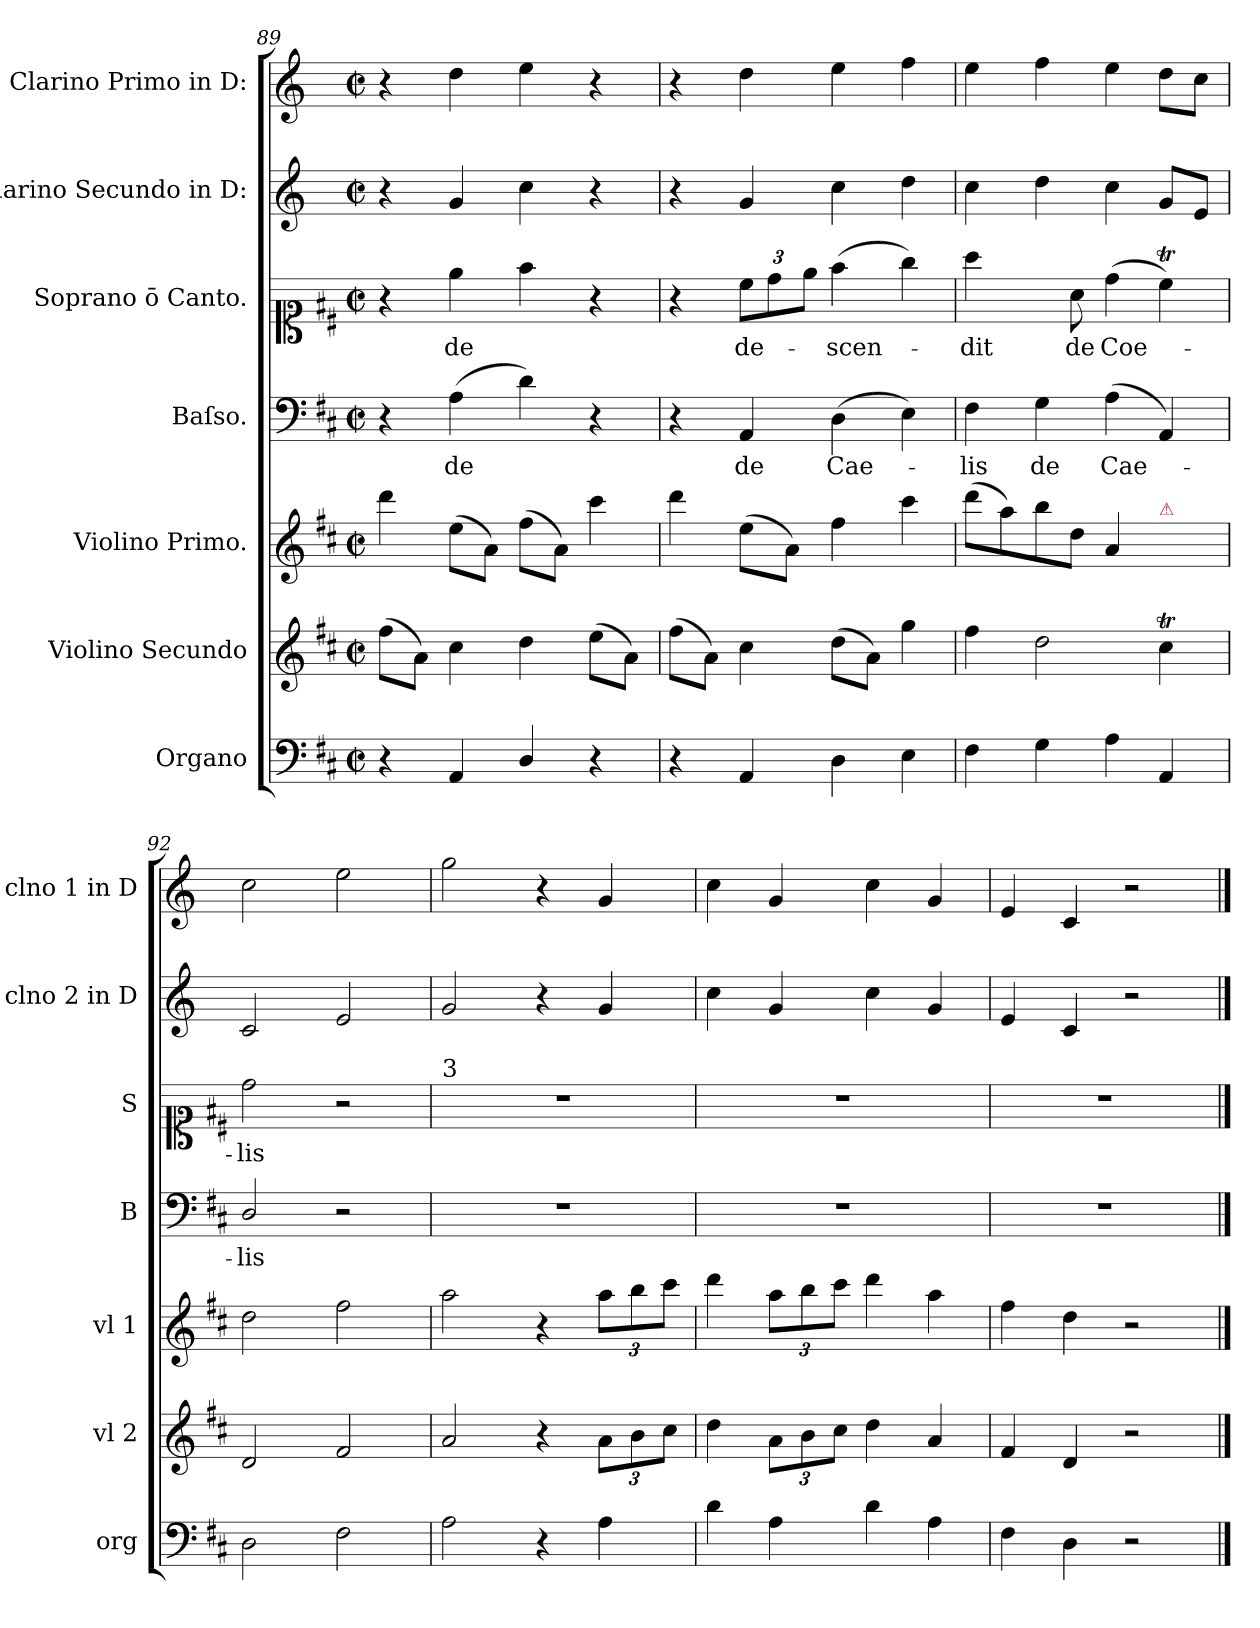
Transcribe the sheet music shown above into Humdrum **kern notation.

**kern	**kern	**kern	**kern	**text	**kern	**text	**kern	**kern
*part7	*part6	*part5	*part4	*part4	*part3	*part3	*part2	*part1
*staff7	*staff6	*staff5	*staff4	*staff4	*staff3	*staff3	*staff2	*staff1
*I"Organo	*I"Violino Secundo	*I"Violino Primo.	*I"Baſso.	*	*I"Soprano ō Canto.	*	*I"Clarino Secundo in D:	*I"Clarino Primo in D:
*I'org	*I'vl 2	*I'vl 1	*I'B	*	*I'S	*	*I'clno 2 in D	*I'clno 1 in D
*clefF4	*clefG2	*clefG2	*clefF4	*	*clefC1	*	*clefG2	*clefG2
*	*	*	*	*	*	*	*ITrd-1c-2	*ITrd-1c-2
*k[f#c#]	*k[f#c#]	*k[f#c#]	*k[f#c#]	*	*k[f#c#]	*	*k[f#c#]	*k[f#c#]
*D:	*D:	*D:	*D:	*	*D:	*	*D:	*D:
*M2/2	*M2/2	*M2/2	*M2/2	*	*M2/2	*	*M2/2	*M2/2
*met(c|)	*met(c|)	*met(c|)	*met(c|)	*	*met(c|)	*	*met(c|)	*met(c|)
=89	=89	=89	=89	=89	=89	=89	=89	=89
4r	(8ff#\L	4ddd\	4r	.	4r	.	4r	4r
.	8a\J)	.	.	.	.	.	.	.
4AA/	4cc#\	(8ee\L	(4A\	de	4ee\	de	4a/	4ee\
.	.	8a\J)	.	.	.	.	.	.
4D/	4dd\	(8ff#\L	4d\)	.	4ff#\	.	4dd\	4ff#\
.	.	8a\J)	.	.	.	.	.	.
4r	(8ee\L	4ccc#\	4r	.	4r	.	4r	4r
.	8a\J)	.	.	.	.	.	.	.
=90	=90	=90	=90	=90	=90	=90	=90	=90
4r	(8ff#\L	4ddd\	4r	.	4r	.	4r	4r
.	8a\J)	.	.	.	.	.	.	.
4AA/	4cc#\	(8ee\L	4AA/	de	12cc#\L	de-	4a/	4ee\
.	.	.	.	.	12dd\	.	.	.
.	.	8a\J)	.	.	.	.	.	.
.	.	.	.	.	12ee\J	.	.	.
4D\	(8dd\L	4ff#\	(4D\	Cae-	(4ff#\	-scen-	4dd\	4ff#\
.	8a\J)	.	.	.	.	.	.	.
4E\	4gg\	4ccc#\	4E\)	.	4gg\)	.	4ee\	4gg\
=91	=91	=91	=91	=91	=91	=91	=91	=91
!	!	!	!	!	!LO:N:vis=4	!	!	!
4F#\	4ff#\	(8ddd\L	4F#\	-lis	4.aa\	-dit	4dd\	4ff#\
.	.	8aa\)	.	.	.	.	.	.
4G\	2dd\	8bb\	4G\	de	.	.	4ee\	4gg\
.	.	8dd\J	.	.	8a\	de	.	.
4A\	.	4a/	(4A\	Cae-	(4dd\	Coe-	4dd\	4ff#\
!	!	!LO:TX:a:color=crimson:t=⚠	!	!	!	!	!	!
4AA/	4cc#t\	4ryy	4AA/)	.	4cc#t\)	.	8a/L	8ee\L
.	.	.	.	.	.	.	8f#/J	8dd\J
=92	=92	=92	=92	=92	=92	=92	=92	=92
2D\	2d/	2dd\	2D/	-lis	2dd\	-lis	2d/	2dd\
2F#\	2f#/	2ff#\	2r	.	2r	.	2f#/	2ff#\
=93	=93	=93	=93	=93	=93	=93	=93	=93
!	!	!	!	!	!LO:TX:a:t=3	!	!	!
2A\	2a/	2aa\	1r	.	1r	.	2a/	2aa\
4r	4r	4r	.	.	.	.	4r	4r
4A\	12a\L	12aa\L	.	.	.	.	4a/	4a/
.	12b\	12bb\	.	.	.	.	.	.
.	12cc#\J	12ccc#\J	.	.	.	.	.	.
=94	=94	=94	=94	=94	=94	=94	=94	=94
4d\	4dd\	4ddd\	1r	.	1r	.	4dd\	4dd\
4A\	12a\L	12aa\L	.	.	.	.	4a/	4a/
.	12b\	12bb\	.	.	.	.	.	.
.	12cc#\J	12ccc#\J	.	.	.	.	.	.
4d\	4dd\	4ddd\	.	.	.	.	4dd\	4dd\
4A\	4a/	4aa\	.	.	.	.	4a/	4a/
=95	=95	=95	=95	=95	=95	=95	=95	=95
4F#\	4f#/	4ff#\	1r	.	1r	.	4f#/	4f#/
4D\	4d/	4dd\	.	.	.	.	4d/	4d/
2r	2r	2r	.	.	.	.	2r	2r
==	==	==	==	==	==	==	==	==
*-	*-	*-	*-	*-	*-	*-	*-	*-
